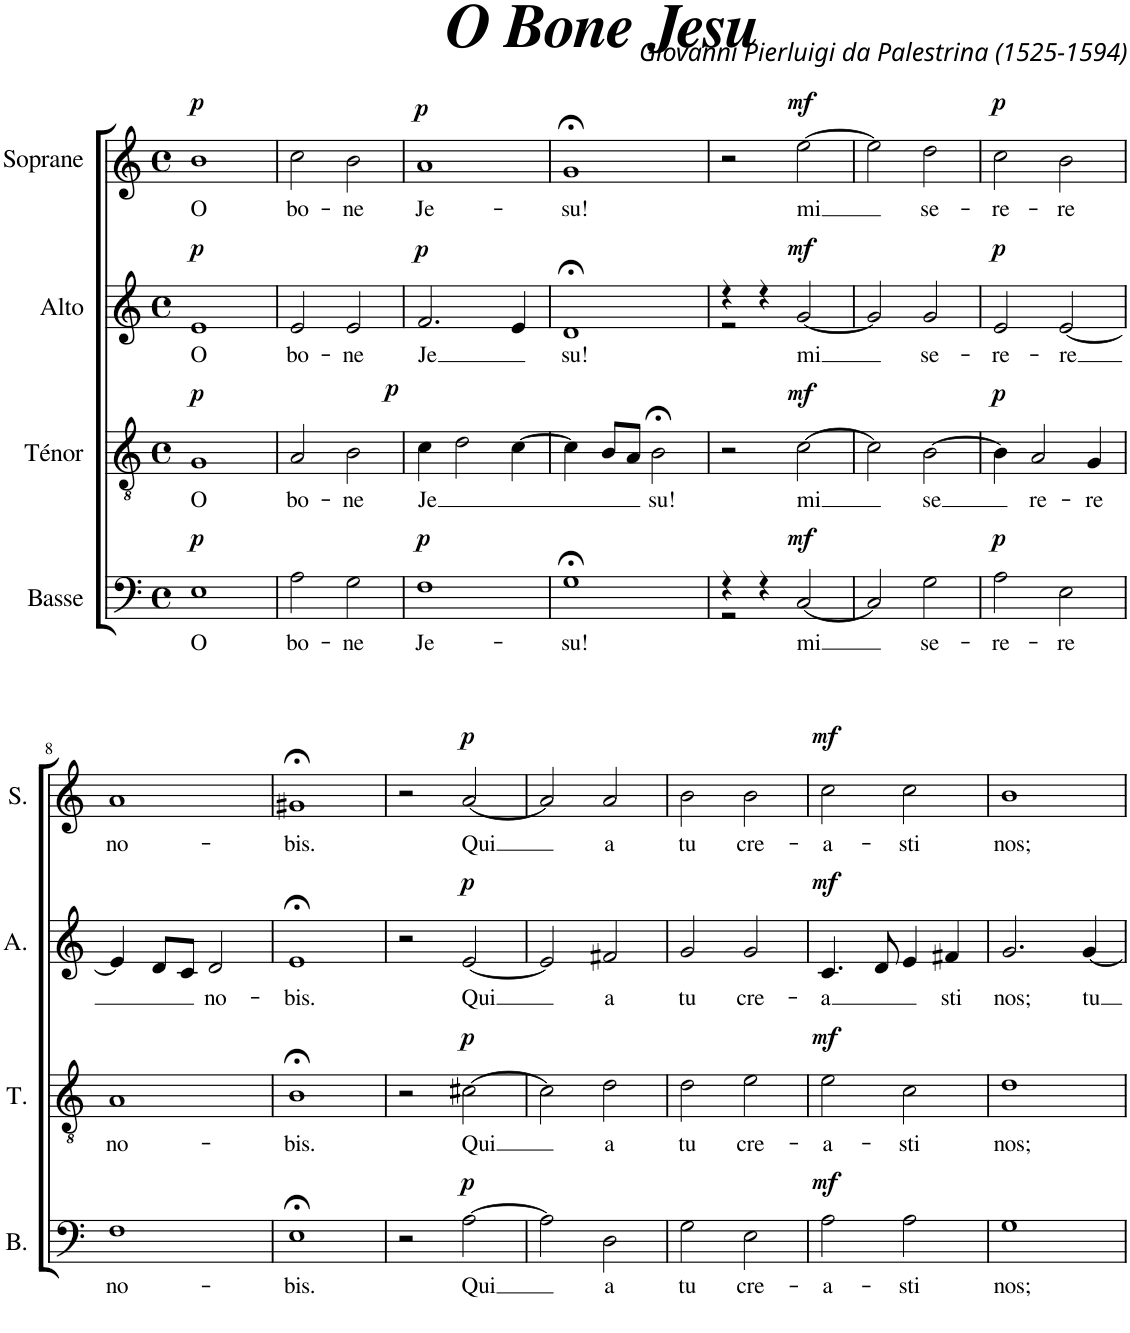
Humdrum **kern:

**kern	**text	**dynam	**kern	**text	**dynam	**kern	**text	**dynam	**kern	**text	**dynam
*part4	*part4	*part4	*part3	*part3	*part3	*part2	*part2	*part2	*part1	*part1	*part1
*staff4	*staff4	*staff4	*staff3	*staff3	*staff3	*staff2	*staff2	*staff2	*staff1	*staff1	*staff1
*I"Basse	*	*	*I"Ténor	*	*	*I"Alto	*	*	*I"Soprane	*	*
*I'B.	*	*	*I'T.	*	*	*I'A.	*	*	*I'S.	*	*
*clefF4	*	*	*clefGv2	*	*	*clefG2	*	*	*clefG2	*	*
*k[]	*	*	*k[]	*	*	*k[]	*	*	*k[]	*	*
*M4/4	*	*	*M4/4	*	*	*M4/4	*	*	*M4/4	*	*
*met(c)	*	*	*met(c)	*	*	*met(c)	*	*	*met(c)	*	*
=1	=1	=1	=1	=1	=1	=1	=1	=1	=1	=1	=1
!	!LO:LY:b	!LO:DY:a	!	!LO:LY:b	!LO:DY:a	!	!LO:LY:b	!LO:DY:a	!	!LO:LY:b	!LO:DY:a
1E	O	p	1G	O	p	1e	O	p	1b	O	p
=2	=2	=2	=2	=2	=2	=2	=2	=2	=2	=2	=2
!	!LO:LY:b	!	!	!LO:LY:b	!	!	!LO:LY:b	!	!	!LO:LY:b	!
2A\	bo-	.	2A/	bo-	.	2e/	bo-	.	2cc\	bo-	.
!	!LO:LY:b	!	!	!LO:LY:b	!LO:DY:a	!	!LO:LY:b	!	!	!LO:LY:b	!
2G\	-ne	.	2B\	-ne	p	2e/	-ne	.	2b\	-ne	.
=3	=3	=3	=3	=3	=3	=3	=3	=3	=3	=3	=3
!	!LO:LY:b	!LO:DY:a	!	!LO:LY:b	!	!	!LO:LY:b	!LO:DY:a	!	!LO:LY:b	!LO:DY:a
1F	Je-	p	4c\	Je	.	2.f/	Je	p	1a	Je-	p
.	.	.	2d\	.	.	.	.	.	.	.	.
.	.	.	[4c\	.	.	4e/	.	.	.	.	.
=4	=4	=4	=4	=4	=4	=4	=4	=4	=4	=4	=4
!	!LO:LY:b	!	!	!	!	!	!LO:LY:b	!	!	!LO:LY:b	!
1G;<	-su!	.	4c\]	.	.	1d;<	su!	.	1g;<	-su!	.
.	.	.	8B/L	.	.	.	.	.	.	.	.
.	.	.	8A/J	.	.	.	.	.	.	.	.
!	!	!	!	!LO:LY:b	!	!	!	!	!	!	!
.	.	.	2B;<\	su!	.	.	.	.	.	.	.
=5	=5	=5	=5	=5	=5	=5	=5	=5	=5	=5	=5
*^	*	*	*	*	*	*^	*	*	*	*	*
4r	2r	.	.	2r	.	.	4r	2r	.	.	2r	.	.
4r	.	.	.	.	.	.	4r	.	.	.	.	.	.
!	!	!LO:LY:b	!LO:DY:a	!	!LO:LY:b	!LO:DY:a	!	!	!LO:LY:b	!LO:DY:a	!	!LO:LY:b	!LO:DY:a
[2C/	2ryy	mi	mf	[2c\	mi	mf	[2g/	2ryy	mi	mf	[2ee\	mi	mf
*v	*v	*	*	*	*	*	*v	*v	*	*	*	*	*
=6	=6	=6	=6	=6	=6	=6	=6	=6	=6	=6	=6
2C/]	.	.	2c\]	.	.	2g/]	.	.	2ee\]	.	.
!	!LO:LY:b	!	!	!LO:LY:b	!	!	!LO:LY:b	!	!	!LO:LY:b	!
2G\	se-	.	[2B\	se	.	2g/	se-	.	2dd\	se-	.
=7	=7	=7	=7	=7	=7	=7	=7	=7	=7	=7	=7
!	!LO:LY:b	!LO:DY:a	!	!	!LO:DY:a	!	!LO:LY:b	!LO:DY:a	!	!LO:LY:b	!LO:DY:a
2A\	-re-	p	4B\]	.	p	2e/	-re-	p	2cc\	-re-	p
!	!	!	!	!LO:LY:b	!	!	!	!	!	!	!
.	.	.	2A/	re-	.	.	.	.	.	.	.
!	!LO:LY:b	!	!	!	!	!	!LO:LY:b	!	!	!LO:LY:b	!
2E\	-re	.	.	.	.	[2e/	-re	.	2b\	-re	.
!	!	!	!	!LO:LY:b	!	!	!	!	!	!	!
.	.	.	4G/	-re	.	.	.	.	.	.	.
!!LO:LB:g=z
=8	=8	=8	=8	=8	=8	=8	=8	=8	=8	=8	=8
!	!LO:LY:b	!	!	!LO:LY:b	!	!	!	!	!	!LO:LY:b	!
1F	no-	.	1A	no-	.	4e/]	.	.	1a	no-	.
.	.	.	.	.	.	8d/L	.	.	.	.	.
.	.	.	.	.	.	8c/J	.	.	.	.	.
!	!	!	!	!	!	!	!LO:LY:b	!	!	!	!
.	.	.	.	.	.	2d/	no-	.	.	.	.
=9	=9	=9	=9	=9	=9	=9	=9	=9	=9	=9	=9
!	!LO:LY:b	!	!	!LO:LY:b	!	!	!LO:LY:b	!	!	!LO:LY:b	!
1E;<	-bis.	.	1B;<	-bis.	.	1e;<	-bis.	.	1g#X;<	-bis.	.
=10	=10	=10	=10	=10	=10	=10	=10	=10	=10	=10	=10
2r	.	.	2r	.	.	2r	.	.	2r	.	.
!	!LO:LY:b	!LO:DY:a	!	!LO:LY:b	!LO:DY:a	!	!LO:LY:b	!LO:DY:a	!	!LO:LY:b	!LO:DY:a
[2A\	Qui	p	[2c#X\	Qui	p	[2e/	Qui	p	[2a/	Qui	p
=11	=11	=11	=11	=11	=11	=11	=11	=11	=11	=11	=11
2A\]	.	.	2c#\]	.	.	2e/]	.	.	2a/]	.	.
!	!LO:LY:b	!	!	!LO:LY:b	!	!	!LO:LY:b	!	!	!LO:LY:b	!
2D\	a	.	2d\	a	.	2f#X/	a	.	2a/	a	.
=12	=12	=12	=12	=12	=12	=12	=12	=12	=12	=12	=12
!	!LO:LY:b	!	!	!LO:LY:b	!	!	!LO:LY:b	!	!	!LO:LY:b	!
2G\	tu	.	2d\	tu	.	2g/	tu	.	2b\	tu	.
!	!LO:LY:b	!	!	!LO:LY:b	!	!	!LO:LY:b	!	!	!LO:LY:b	!
2E\	cre-	.	2e\	cre-	.	2g/	cre-	.	2b\	cre-	.
=13	=13	=13	=13	=13	=13	=13	=13	=13	=13	=13	=13
!	!LO:LY:b	!LO:DY:a	!	!LO:LY:b	!LO:DY:a	!	!LO:LY:b	!LO:DY:a	!	!LO:LY:b	!LO:DY:a
2A\	-a-	mf	2e\	-a-	mf	4.c/	-a	mf	2cc\	-a-	mf
.	.	.	.	.	.	8d/	.	.	.	.	.
!	!LO:LY:b	!	!	!LO:LY:b	!	!	!	!	!	!LO:LY:b	!
2A\	-sti	.	2c\	-sti	.	4e/	.	.	2cc\	-sti	.
!	!	!	!	!	!	!	!LO:LY:b	!	!	!	!
.	.	.	.	.	.	4f#X/	sti	.	.	.	.
=14	=14	=14	=14	=14	=14	=14	=14	=14	=14	=14	=14
!	!LO:LY:b	!	!	!LO:LY:b	!	!	!LO:LY:b	!	!	!LO:LY:b	!
1G	nos;	.	1d	nos;	.	2.g/	nos;	.	1b	nos;	.
!	!	!	!	!	!	!	!LO:LY:b	!	!	!	!
.	.	.	.	.	.	[4g/	tu	.	.	.	.
=	=	=	=	=	=	=	=	=	=	=	=
*-	*-	*-	*-	*-	*-	*-	*-	*-	*-	*-	*-
